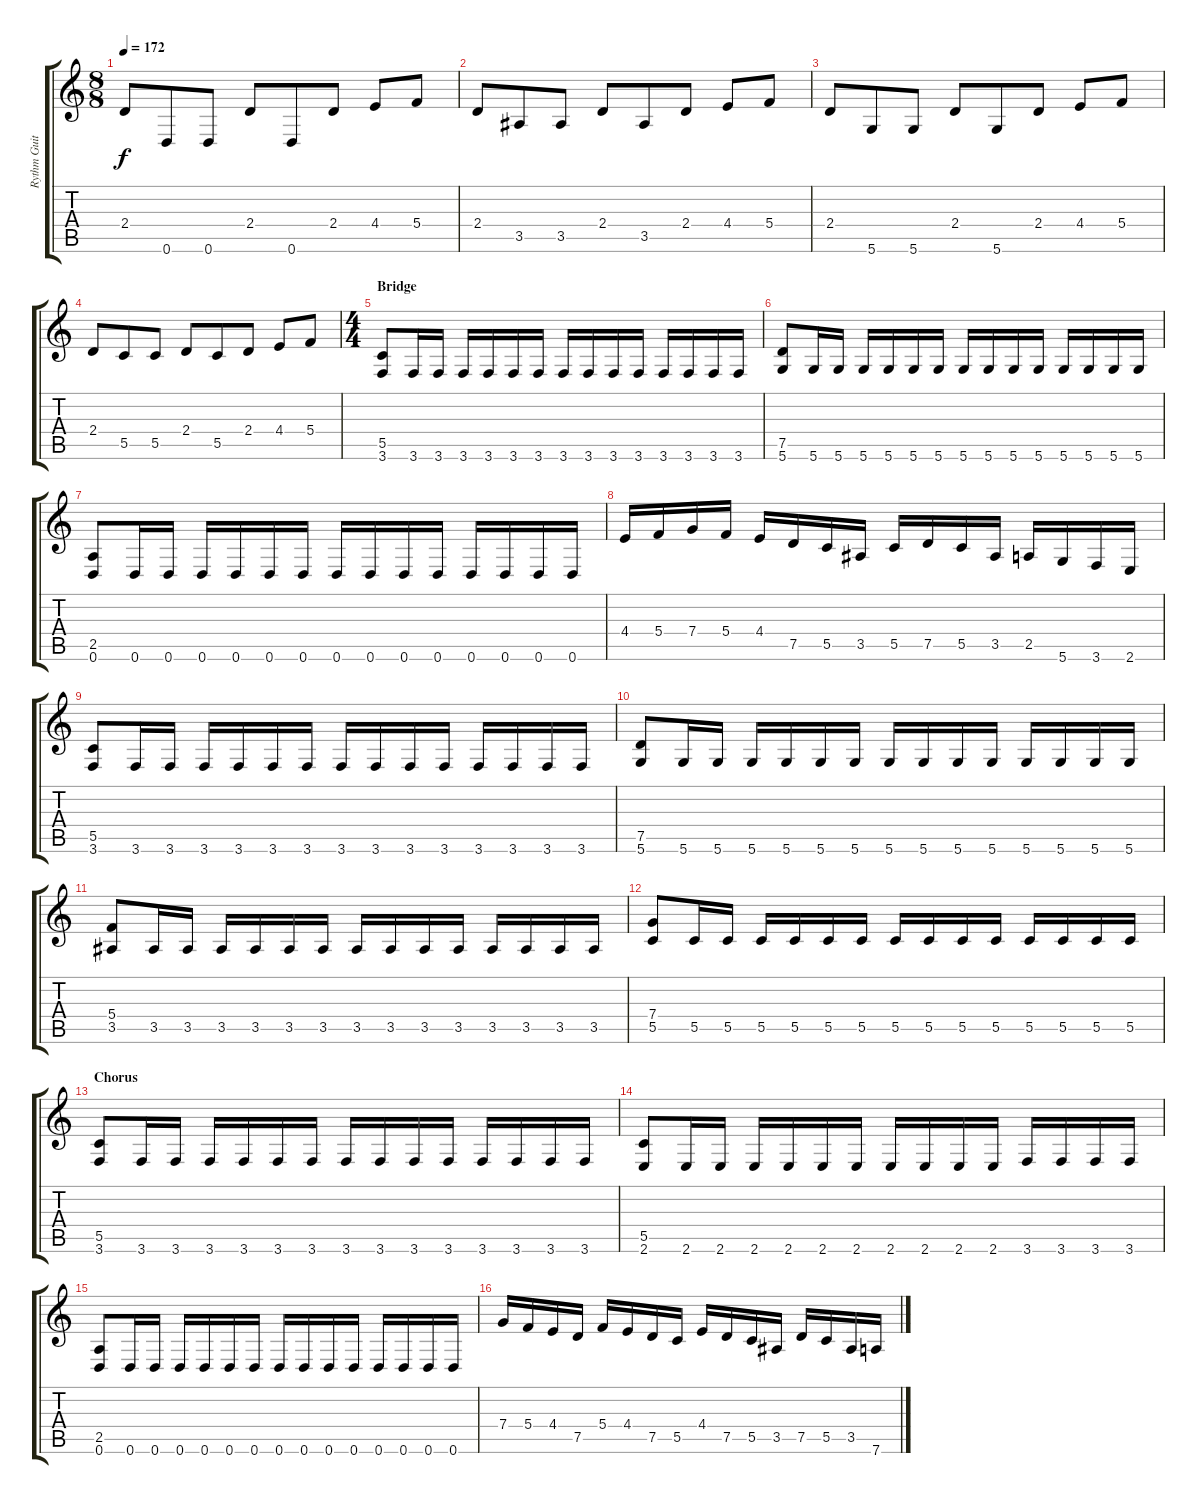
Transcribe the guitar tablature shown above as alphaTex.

\track ("Rythm Guitar 1" "Rythm Guit") {instrument distortionguitar}
\staff {score tabs}
\tuning (D4 A3 F3 C3 G2 D2) {hide}
\ts (8 8)
\tempo 172
\clef g2
\ks c
2.4.8{dy f} 0.6.8 0.6.8 2.4.8 0.6.8 2.4.8 4.4.8 5.4.8 |
2.4.8 3.5.8 3.5.8 2.4.8 3.5.8 2.4.8 4.4.8 5.4.8 |
2.4.8 5.6.8 5.6.8 2.4.8 5.6.8 2.4.8 4.4.8 5.4.8 |
2.4.8 5.5.8 5.5.8 2.4.8 5.5.8 2.4.8 4.4.8 5.4.8 |
\ts (4 4)
\section ("" "Bridge")
(5.5 3.6).8 3.6.16 3.6.16 3.6.16 3.6.16 3.6.16 3.6.16 3.6.16 3.6.16 3.6.16 3.6.16 3.6.16 3.6.16 3.6.16 3.6.16 |
(7.5 5.6).8 5.6.16 5.6.16 5.6.16 5.6.16 5.6.16 5.6.16 5.6.16 5.6.16 5.6.16 5.6.16 5.6.16 5.6.16 5.6.16 5.6.16 |
(2.5 0.6).8 0.6.16 0.6.16 0.6.16 0.6.16 0.6.16 0.6.16 0.6.16 0.6.16 0.6.16 0.6.16 0.6.16 0.6.16 0.6.16 0.6.16 |
4.4.16 5.4.16 7.4.16 5.4.16 4.4.16 7.5.16 5.5.16 3.5.16 5.5.16 7.5.16 5.5.16 3.5.16 2.5.16 5.6.16 3.6.16 2.6.16 |
(5.5 3.6).8 3.6.16 3.6.16 3.6.16 3.6.16 3.6.16 3.6.16 3.6.16 3.6.16 3.6.16 3.6.16 3.6.16 3.6.16 3.6.16 3.6.16 |
(7.5 5.6).8 5.6.16 5.6.16 5.6.16 5.6.16 5.6.16 5.6.16 5.6.16 5.6.16 5.6.16 5.6.16 5.6.16 5.6.16 5.6.16 5.6.16 |
(5.4 3.5).8 3.5.16 3.5.16 3.5.16 3.5.16 3.5.16 3.5.16 3.5.16 3.5.16 3.5.16 3.5.16 3.5.16 3.5.16 3.5.16 3.5.16 |
(7.4 5.5).8 5.5.16 5.5.16 5.5.16 5.5.16 5.5.16 5.5.16 5.5.16 5.5.16 5.5.16 5.5.16 5.5.16 5.5.16 5.5.16 5.5.16 |
\section ("" "Chorus")
(5.5 3.6).8 3.6.16 3.6.16 3.6.16 3.6.16 3.6.16 3.6.16 3.6.16 3.6.16 3.6.16 3.6.16 3.6.16 3.6.16 3.6.16 3.6.16 |
(5.5 2.6).8 2.6.16 2.6.16 2.6.16 2.6.16 2.6.16 2.6.16 2.6.16 2.6.16 2.6.16 2.6.16 3.6.16 3.6.16 3.6.16 3.6.16 |
(2.5 0.6).8 0.6.16 0.6.16 0.6.16 0.6.16 0.6.16 0.6.16 0.6.16 0.6.16 0.6.16 0.6.16 0.6.16 0.6.16 0.6.16 0.6.16 |
7.4.16 5.4.16 4.4.16 7.5.16 5.4.16 4.4.16 7.5.16 5.5.16 4.4.16 7.5.16 5.5.16 3.5.16 7.5.16 5.5.16 3.5.16 7.6.16
